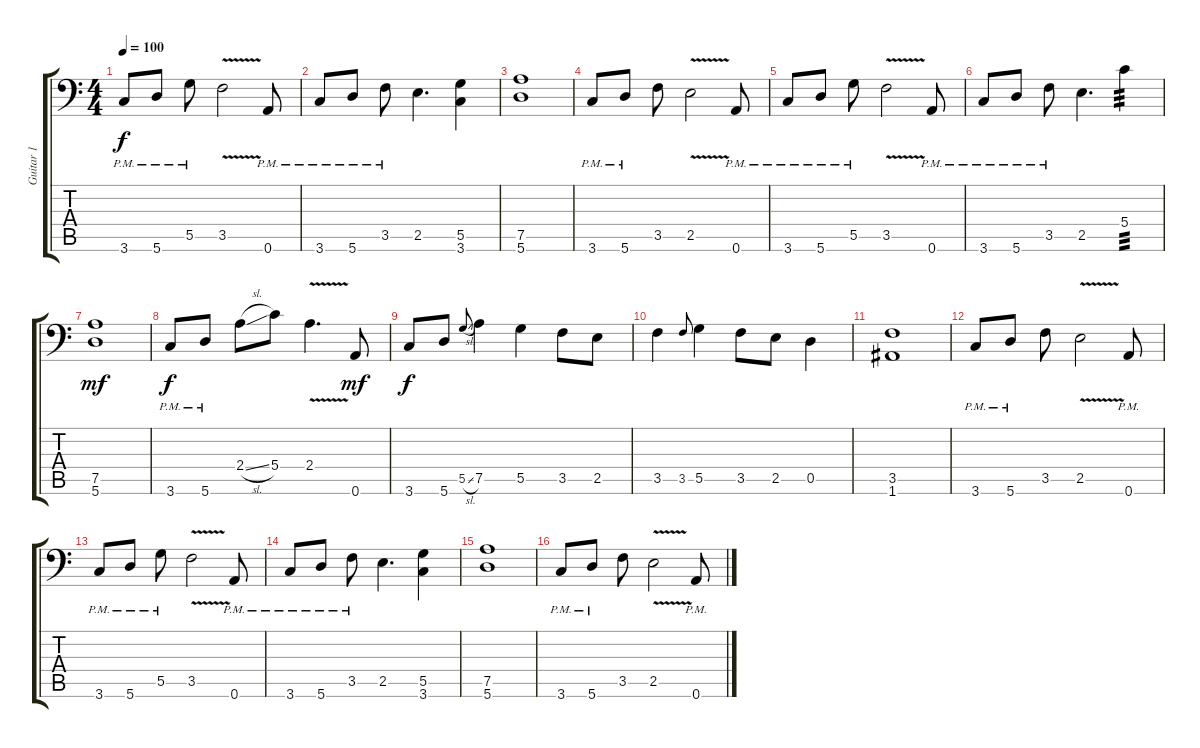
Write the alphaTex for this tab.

\track ("Guitar 1" "Guitar 1") {instrument distortionguitar}
\staff {score tabs}
\tuning (A3 E3 C3 G2 D2 A1) {hide}
\ts (4 4)
\tempo 100
\clef f4
\ks c
3.6{pm}.8{dy f} 5.6{pm}.8 5.5{pm}.8 3.5{v}.2 0.6{pm}.8 |
3.6{pm}.8 5.6{pm}.8 3.5{pm}.8 2.5.4{d} (5.5 3.6).4 |
(7.5 5.6).1 |
3.6{pm}.8{volume 7} 5.6{pm}.8 3.5.8 2.5{v}.2 0.6{pm}.8 |
3.6{pm}.8 5.6{pm}.8 5.5{pm}.8 3.5{v}.2 0.6{pm}.8 |
3.6{pm}.8 5.6{pm}.8 3.5{pm}.8 2.5.4{d} 5.4.4{tp 3} |
(7.5 5.6).1{dy mf} |
3.6{pm}.8{dy f volume 5} 5.6{pm}.8 2.4{sl}.8 5.4.8 2.4{v}.4{d} 0.6.8{dy mf} |
3.6.8{dy f} 5.6.8 5.5{sl}.8{gr onbeat} 7.5.4 5.5.4 3.5.8 2.5.8 |
3.5.4 3.5.8{gr onbeat} 5.5.4 3.5.8 2.5.8 0.5.4 |
(3.5 1.6).1 |
3.6{pm}.8{volume 4} 5.6{pm}.8 3.5.8 2.5{v}.2 0.6{pm}.8 |
3.6{pm}.8 5.6{pm}.8 5.5{pm}.8 3.5{v}.2 0.6{pm}.8 |
3.6{pm}.8 5.6{pm}.8 3.5{pm}.8 2.5.4{d} (5.5 3.6).4 |
(7.5 5.6).1 |
3.6{pm}.8{volume 2} 5.6{pm}.8 3.5.8 2.5{v}.2 0.6{pm}.8
